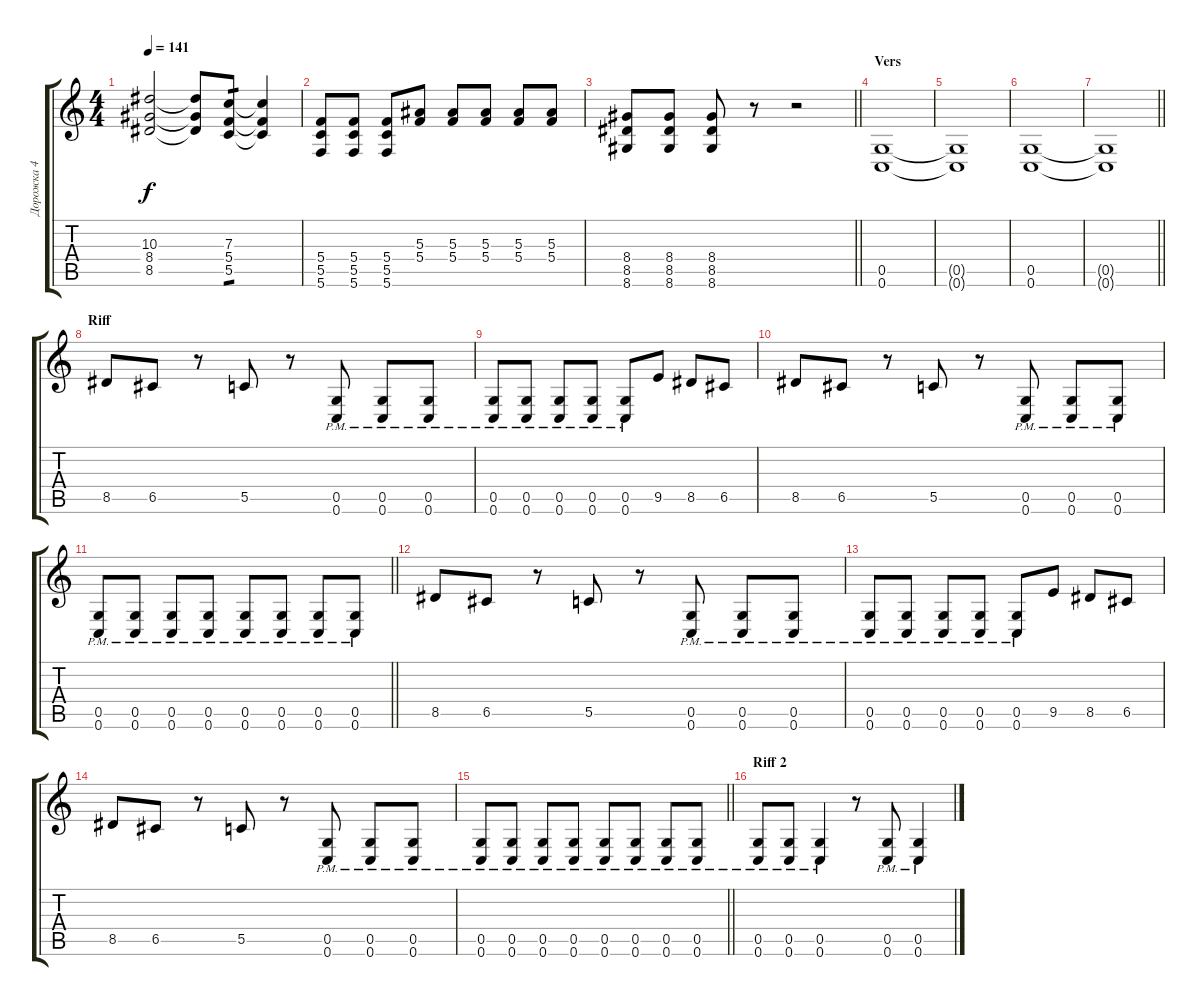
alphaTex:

\track ("Дорожка 4" "Дорожка 4") {instrument distortionguitar}
\staff {score tabs}
\tuning (D4 A3 F3 C3 G2 C2) {hide}
\ts (4 4)
\tempo 141
\clef g2
\ks c
(10.3{t} 8.4{t} 8.5{t}).2{dy f} (10.3{t} 8.4{t} 8.5{t}).8 (7.3 5.4 5.5).8{tp 1} (7.3{t} 5.4{t} 5.5{t}).4 |
(5.4 5.5 5.6).8 (5.4 5.5 5.6).8 (5.4 5.5 5.6).8 (5.3 5.4).8 (5.3 5.4).8 (5.3 5.4).8 (5.3 5.4).8 (5.3 5.4).8 |
\barLineRight lightlight
(8.4 8.5 8.6).8 (8.4 8.5 8.6).8 (8.4 8.5 8.6).8 r.8 r.2 |
\section ("" "Vers")
(0.5 0.6).1 |
(0.5{t} 0.6{t}).1 |
(0.5 0.6).1 |
\barLineRight lightlight
(0.5{t} 0.6{t}).1 |
\section ("" "Riff")
8.5.8 6.5.8 r.8 5.5.8 r.8 (0.5{pm} 0.6{pm}).8 (0.5{pm} 0.6{pm}).8 (0.5{pm} 0.6{pm}).8 |
(0.5{pm} 0.6{pm}).8 (0.5{pm} 0.6{pm}).8 (0.5{pm} 0.6{pm}).8 (0.5{pm} 0.6{pm}).8 (0.5{pm} 0.6{pm}).8 9.5.8 8.5.8 6.5.8 |
8.5.8 6.5.8 r.8 5.5.8 r.8 (0.5{pm} 0.6{pm}).8 (0.5{pm} 0.6{pm}).8 (0.5{pm} 0.6{pm}).8 |
\barLineRight lightlight
(0.5{pm} 0.6{pm}).8 (0.5{pm} 0.6{pm}).8 (0.5{pm} 0.6{pm}).8 (0.5{pm} 0.6{pm}).8 (0.5{pm} 0.6{pm}).8 (0.5{pm} 0.6{pm}).8 (0.5{pm} 0.6{pm}).8 (0.5{pm} 0.6{pm}).8 |
8.5.8 6.5.8 r.8 5.5.8 r.8 (0.5{pm} 0.6{pm}).8 (0.5{pm} 0.6{pm}).8 (0.5{pm} 0.6{pm}).8 |
(0.5{pm} 0.6{pm}).8 (0.5{pm} 0.6{pm}).8 (0.5{pm} 0.6{pm}).8 (0.5{pm} 0.6{pm}).8 (0.5{pm} 0.6{pm}).8 9.5.8 8.5.8 6.5.8 |
8.5.8 6.5.8 r.8 5.5.8 r.8 (0.5{pm} 0.6{pm}).8 (0.5{pm} 0.6{pm}).8 (0.5{pm} 0.6{pm}).8 |
\barLineRight lightlight
(0.5{pm} 0.6{pm}).8 (0.5{pm} 0.6{pm}).8 (0.5{pm} 0.6{pm}).8 (0.5{pm} 0.6{pm}).8 (0.5{pm} 0.6{pm}).8 (0.5{pm} 0.6{pm}).8 (0.5{pm} 0.6{pm}).8 (0.5{pm} 0.6{pm}).8 |
\section ("" "Riff 2")
(0.5{pm} 0.6{pm}).8 (0.5{pm} 0.6{pm}).8 (0.5{pm} 0.6{pm}).4 r.8 (0.5{pm} 0.6{pm}).8 (0.5{pm} 0.6{pm}).4
